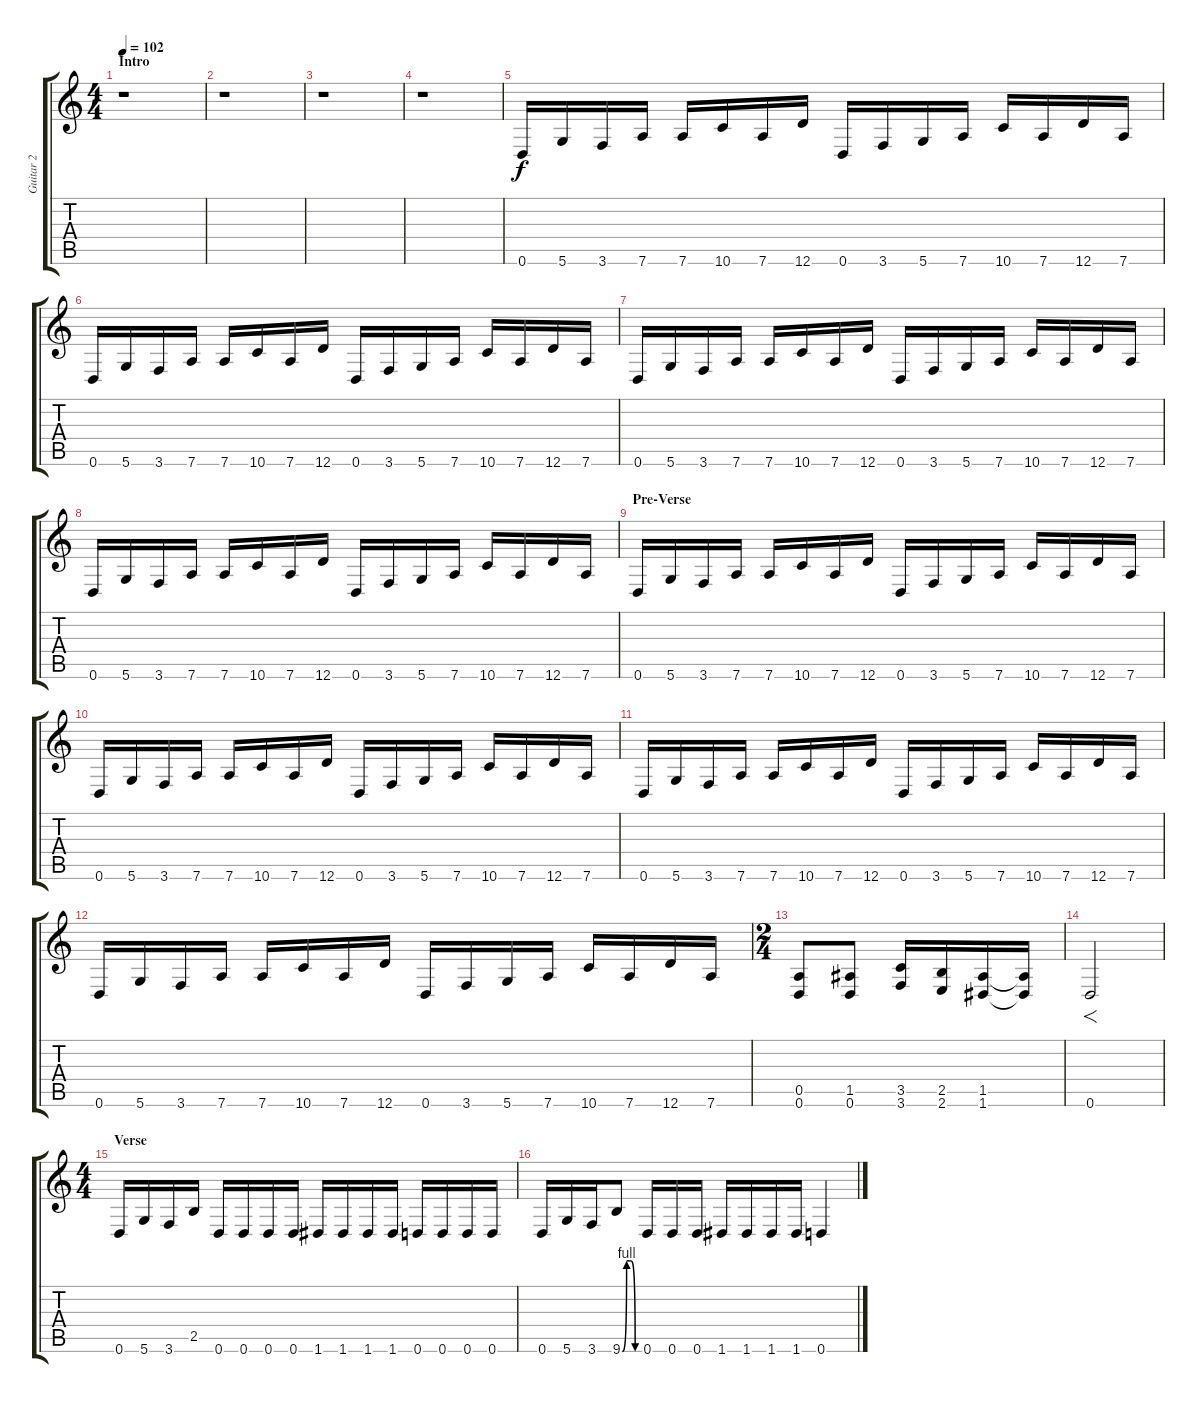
\track ("Guitar 2" "Guitar 2") {instrument distortionguitar}
\staff {score tabs}
\tuning (E4 B3 G3 D3 A2 D2) {hide}
\ts (4 4)
\section ("" "Intro")
\tempo 102
\clef g2
\ks c
r.1{dy f instrument distortionguitar} |
r.1 |
r.1 |
r.1 |
0.6.16 5.6.16 3.6.16 7.6.16 7.6.16 10.6.16 7.6.16 12.6.16 0.6.16 3.6.16 5.6.16 7.6.16 10.6.16 7.6.16 12.6.16 7.6.16 |
0.6.16 5.6.16 3.6.16 7.6.16 7.6.16 10.6.16 7.6.16 12.6.16 0.6.16 3.6.16 5.6.16 7.6.16 10.6.16 7.6.16 12.6.16 7.6.16 |
0.6.16 5.6.16 3.6.16 7.6.16 7.6.16 10.6.16 7.6.16 12.6.16 0.6.16 3.6.16 5.6.16 7.6.16 10.6.16 7.6.16 12.6.16 7.6.16 |
0.6.16 5.6.16 3.6.16 7.6.16 7.6.16 10.6.16 7.6.16 12.6.16 0.6.16 3.6.16 5.6.16 7.6.16 10.6.16 7.6.16 12.6.16 7.6.16 |
\section ("" "Pre-Verse")
0.6.16 5.6.16 3.6.16 7.6.16 7.6.16 10.6.16 7.6.16 12.6.16 0.6.16 3.6.16 5.6.16 7.6.16 10.6.16 7.6.16 12.6.16 7.6.16 |
0.6.16 5.6.16 3.6.16 7.6.16 7.6.16 10.6.16 7.6.16 12.6.16 0.6.16 3.6.16 5.6.16 7.6.16 10.6.16 7.6.16 12.6.16 7.6.16 |
0.6.16 5.6.16 3.6.16 7.6.16 7.6.16 10.6.16 7.6.16 12.6.16 0.6.16 3.6.16 5.6.16 7.6.16 10.6.16 7.6.16 12.6.16 7.6.16 |
0.6.16 5.6.16 3.6.16 7.6.16 7.6.16 10.6.16 7.6.16 12.6.16 0.6.16 3.6.16 5.6.16 7.6.16 10.6.16 7.6.16 12.6.16 7.6.16 |
\ts (2 4)
(0.5 0.6).8 (1.5 0.6).8 (3.5 3.6).16 (2.5 2.6).16 (1.5 1.6).16 (1.5{t} 1.6{t}).16 |
0.6.2{f} |
\ts (4 4)
\section ("" "Verse")
0.6.16 5.6.16 3.6.16 2.5.16 0.6.16 0.6.16 0.6.16 0.6.16 1.6.16 1.6.16 1.6.16 1.6.16 0.6.16 0.6.16 0.6.16 0.6.16 |
0.6.16 5.6.16 3.6.16 9.6{be (custom 0 0 15 4 30 4 45 0 60 0)}.8 0.6.16 0.6.16 0.6.16 1.6.16 1.6.16 1.6.16 1.6.16 0.6.4
